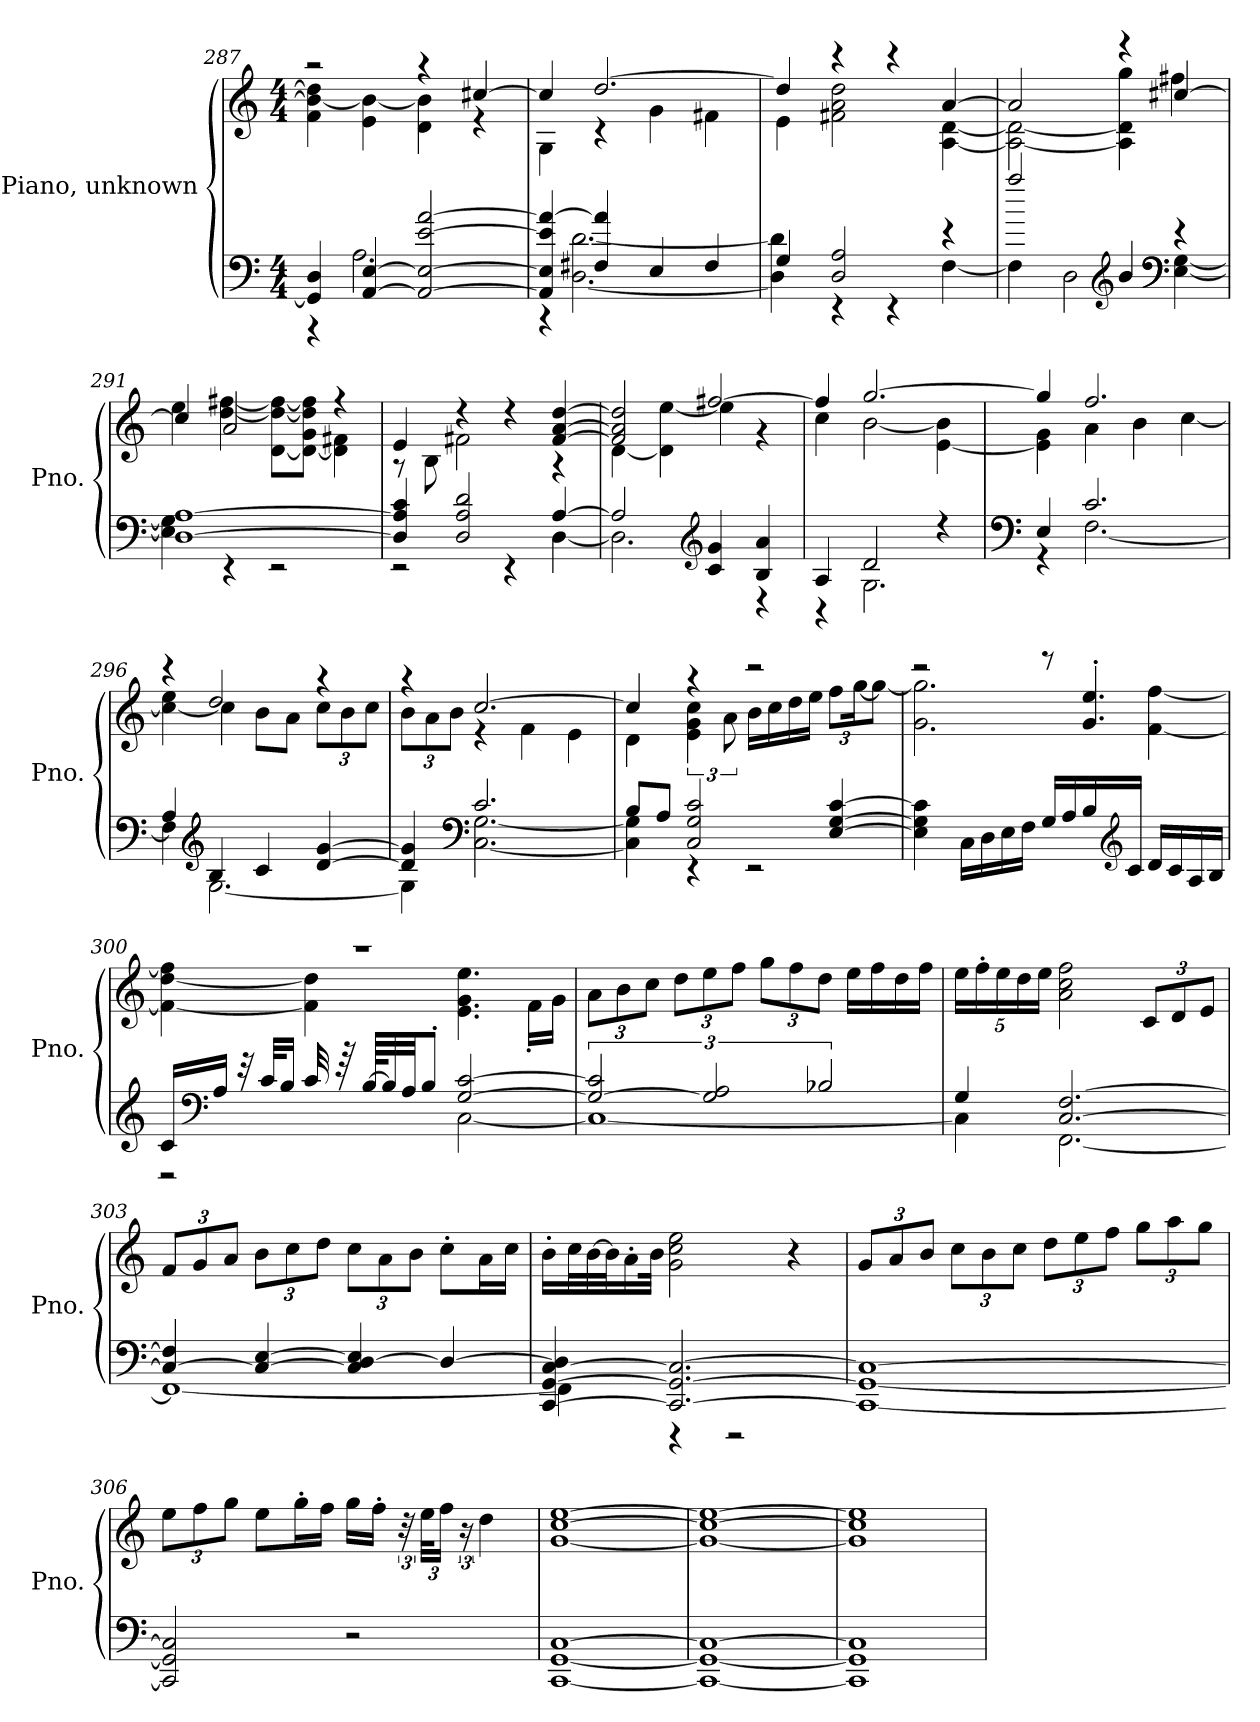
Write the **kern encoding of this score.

**kern	**kern
*part1	*part1
*staff2	*staff1
*I"Piano, unknown	*
*I'Pno.	*
*clefF4	*clefG2
*k[]	*k[]
*M4/4	*M4/4
=287	=287
*^	*^
4GG/] 4D/	4r	2r	4f\ 4b\_ 4dd\]
[4AA/ [4E/	2.A\	.	4e\ 4b\_
2AA/_ 2E/_ [2e/ [2a/	.	4r	4d\ 4b\]
.	.	[4cc#X/	4r
!!LO:LB:g=z	!!
=288	=288	=288	=288
4AA/] 4E/] 4e/] 4a/_	4r	4cc#/]	4G\
4F#X/ 4a/]	[2.D\ [2.d\	[2.dd/	4r
4E/	.	.	4g\
4F#/	.	.	4f#X\
=289	=289	=289	=289
4G/	4D\] 4d\]	4dd/]	4e\
2D/ 2A/	4r	4r	2f#X\ 2a\ 2dd\
.	4r	4r	.
4r	[4F\	[4a/	[4A\ [4d\
=290	=290	=290	=290
2aa/	4F\]	2a/]	2A\_ 2d\_
.	2D\	.	.
*clefG2	*	*	*
4b/	.	4r	4A\] 4d\] 4gg\
*clefF4	*	*	*
4r	[4E\ [4G\	[4cc#X/	4ff#X\
=291	=291	=291	=291
[1D [1A	4E\] 4G\]	4cc#/]	4ee\
.	4r	2a/	[4dd\ [4ff#X\
.	2r	.	[8d\ 8dd\_ 8ff#\_L
.	.	.	8d\_ 8g\ 8dd\] 8ff#\]J
.	.	4r	4d\] 4f#X\
=292	=292	=292	=292
4D/] 4A/] 4c/	2r	4e/	8r
.	.	.	8B\
2D/ 2A/ 2d/	.	4r	2f#X\
.	4r	4r	.
[4A/	[4D\	[4f#/ [4a/ [4dd/	4r
=293	=293	=293	=293
2A/]	2.D\]	2f#/] 2a/] 2dd/]	[4d\
.	.	.	4d\] [4ee\
*clefG2	*	*	*
4c/ 4g/	.	[2ff#X/	4ee\]
4B/ 4a/	4r	.	4r
!!LO:PB:g=z	!!
=294	=294	=294	=294
4A/	4r	4ff#/]	4cc\
2d/	2.G\	[2.gg/	[2b\
4r	.	.	[4e\ 4b\]
=295	=295	=295	=295
*clefF4	*	*	*
4E/	4r	4gg/]	4e\] 4g\
2.c/	[2.F\	2.ff/	4a\
.	.	.	4b\
.	.	.	[4cc\
=296	=296	=296	=296
4A/	4F\]	4r	4cc\_ 4ee\
*clefG2	*	*	*
4B/	[2.G\	2dd/	4cc\]
4c/	.	.	8b\L
.	.	.	8a\J
*	*	*	*Xbrackettup
[4d/ [4g/	.	4r	12cc\L
.	.	.	12b\
.	.	.	12cc\J
=297	=297	=297	=297
4d/] 4g/]	4G\]	4r	12b\L
.	.	.	12a\
.	.	.	12b\J
*clefF4	*	*	*
2.c/	[2.C\ [2.G\	[2.cc/	4r
.	.	.	4f\
.	.	.	4e\
=298	=298	=298	=298
8B/L	4C\] 4G\]	4cc/]	4d\
8A/J	.	.	.
*	*	*	*brackettup
2C/ 2G/ 2c/	4r	4r	6e\ 6g\ 6cc\
.	.	.	12a\
.	2r	2r	16b\LL
.	.	.	16cc\
.	.	.	16dd\
.	.	.	16ee\JJ
*	*	*	*Xbrackettup
[4E/ [4G/ [4c/	.	.	12ff\L
.	.	.	[24gg\K
.	.	.	8gg\J_
*v	*v	*	*
!!LO:LB:g=z	!!
=299	=299	=299
4E\] 4G\] 4c\]	2r	2.g\ 2.gg\]
16C\LL	.	.
16D\	.	.
16E\	.	.
16F\JJ	.	.
16G/LL	8r	.
16A/	.	.
16B/	4.g/' 4.ee/'	.
*clefG2	*	*
16c/JJ	.	.
16d/LL	.	[4f\ [4ff\
16c/	.	.
16A/	.	.
16B/JJ	.	.
=300	=300	=300
*^	*	*
16c/LL	2r	1r	4f\_ [4dd\ 4ff\]
*clefF4	*	*	*
16A/JJ	.	.	.
32r	.	.	.
32c/KLL	.	.	.
16B/JJ	.	.	.
32c/	.	.	4f\] 4dd\]
64r	.	.	.
[64B/KLLL	.	.	.
32B/]	.	.	.
32A/JJ	.	.	.
8B'/J	.	.	.
[2G/ [2c/	[2C\	.	4.e\ 4.g\ 4.ee\
.	.	.	16f'\LL
.	.	.	16g\JJ
*	*	*v	*v
=301	=301	=301
3G/_ 3c/]	1C_	12a\L
.	.	12b\
.	.	12cc\J
.	.	12dd\L
3G/] 3A/	.	12ee\
.	.	12ff\J
.	.	12gg\L
.	.	12ff\
3B-X/	.	12dd\J
.	.	16ee\LL
.	.	16ff\
.	.	16dd\
.	.	16ff\JJ
!!LO:LB:g=z
=302	=302	=302
4G/	4C\]	20ee\LL
.	.	20ff'\
.	.	20ee\
.	.	20dd\
.	.	20ee\JJ
[2.C/ [2.F/	[2.FF\	2a\ 2cc\ 2ff\
.	.	12c/L
.	.	12d/
.	.	12e/J
=303	=303	=303
4C/_ 4F/]	1FF_	12f/L
.	.	12g/
.	.	12a/J
4C/_ [4E/	.	12b\L
.	.	12cc\
.	.	12dd\J
4C/] [4D/ 4E/]	.	12cc\L
.	.	12a\
.	.	12b\J
4D/_	.	8cc'\L
.	.	16a\L
.	.	16cc\JJ
=304	=304	=304
[4CC/ [4GG/ [4C/ 4D/]	4FF\]	16b'\LL
.	.	32cc\L
.	.	[32b\
.	.	32b\J]
.	.	16a'\
.	.	32b\JJk
2.CC/_ 2.GG/_ 2.C/_	4r	2g\ 2cc\ 2ee\
.	2r	.
.	.	4r
*v	*v	*
=305	=305
1CC_ 1GG_ 1C_	12g/L
.	12a/
.	12b/J
.	12cc\L
.	12b\
.	12cc\J
.	12dd\L
.	12ee\
.	12ff\J
.	12gg\L
.	12aa\
.	12gg\J
!!LO:LB:g=z
=306	=306
2CC/] 2GG/] 2C/]	12ee\L
.	12ff\
.	12gg\J
.	8ee\L
.	16gg'\L
.	16ff\JJ
2r	16gg\LL
.	16ff'\JJ
*	*brackettup
.	48r
.	48ee\KLL
.	24ff\JJ
.	24r
.	4dd\
=307	=307
[1CC [1GG [1C	[1g [1cc [1ee
=308	=308
1CC_ 1GG_ 1C_	1g_ 1cc_ 1ee_
=309	=309
1CC] 1GG] 1C]	1g] 1cc] 1ee]
=	=
*-	*-
